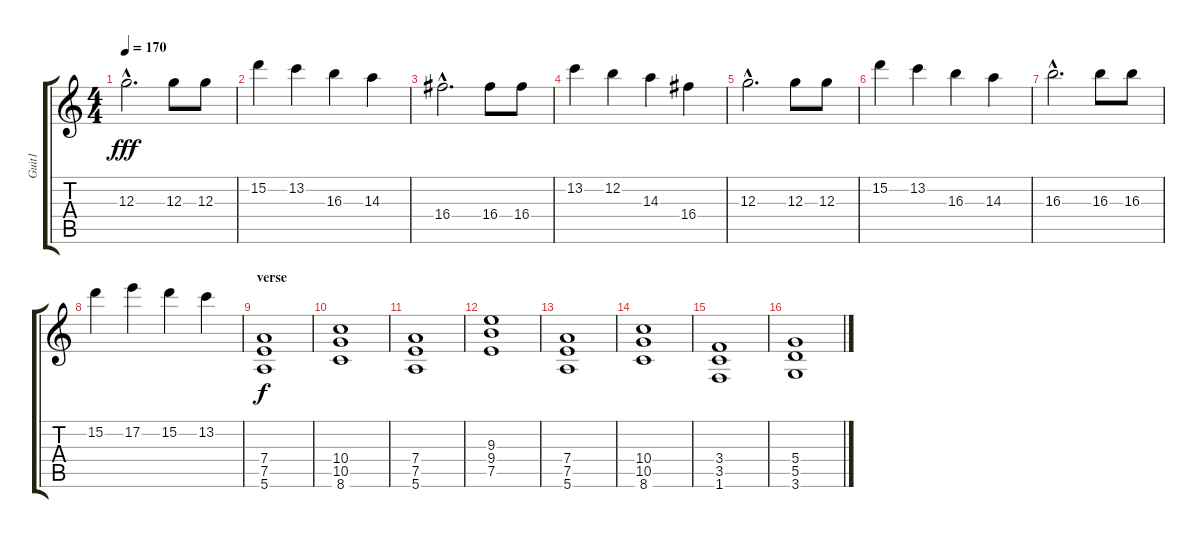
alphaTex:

\track ("Guit1" "Guit1") {instrument overdrivenguitar}
\staff {score tabs}
\tuning (E4 B3 G3 D3 A2 E2) {hide}
\ts (4 4)
\tempo 170
\clef g2
\ks c
12.3{hac}.2{d dy fff volume 11 instrument overdrivenguitar} 12.3.8 12.3.8 |
15.2.4 13.2.4 16.3.4 14.3.4 |
16.4{hac}.2{d} 16.4.8 16.4.8 |
13.2.4 12.2.4 14.3.4 16.4.4 |
12.3{hac}.2{d} 12.3.8 12.3.8 |
15.2.4 13.2.4 16.3.4 14.3.4 |
16.3{hac}.2{d} 16.3.8 16.3.8 |
15.2.4 17.2.4 15.2.4 13.2.4 |
\section ("" "verse")
(7.4 7.5 5.6).1{dy f} |
(10.4 10.5 8.6).1 |
(7.4 7.5 5.6).1 |
(9.3 9.4 7.5).1 |
(7.4 7.5 5.6).1 |
(10.4 10.5 8.6).1 |
(3.4 3.5 1.6).1 |
(5.4 5.5 3.6).1
